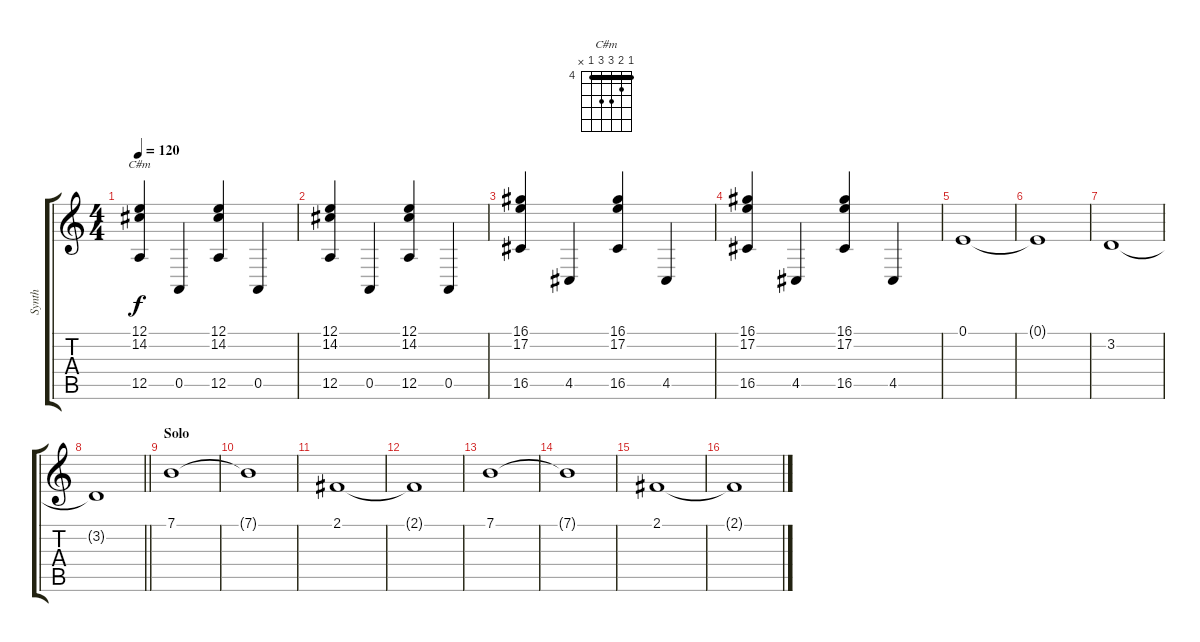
\track ("Synth" "Synth") {instrument tremolostrings}
\staff {score tabs}
\tuning (E4 B3 G3 D3 A2 E2) {hide}
\chord ("C#m" 4 5 6 6 4 x) {firstfret 4 barre 4}
\ts (4 4)
\tempo 120
\clef g2
\ks c
(12.1 14.2 12.5).4{ch "C#m" dy f} 0.5.4 (12.1 14.2 12.5).4 0.5.4 |
(12.1 14.2 12.5).4 0.5.4 (12.1 14.2 12.5).4 0.5.4 |
(16.1 17.2 16.5).4 4.5.4 (16.1 17.2 16.5).4 4.5.4 |
(16.1 17.2 16.5).4 4.5.4 (16.1 17.2 16.5).4 4.5.4 |
0.1.1 |
0.1{t}.1 |
3.2.1 |
\barLineRight lightlight
3.2{t}.1 |
\section ("" "Solo")
7.1.1 |
7.1{t}.1 |
2.1.1 |
2.1{t}.1 |
7.1.1 |
7.1{t}.1 |
2.1.1 |
2.1{t}.1
